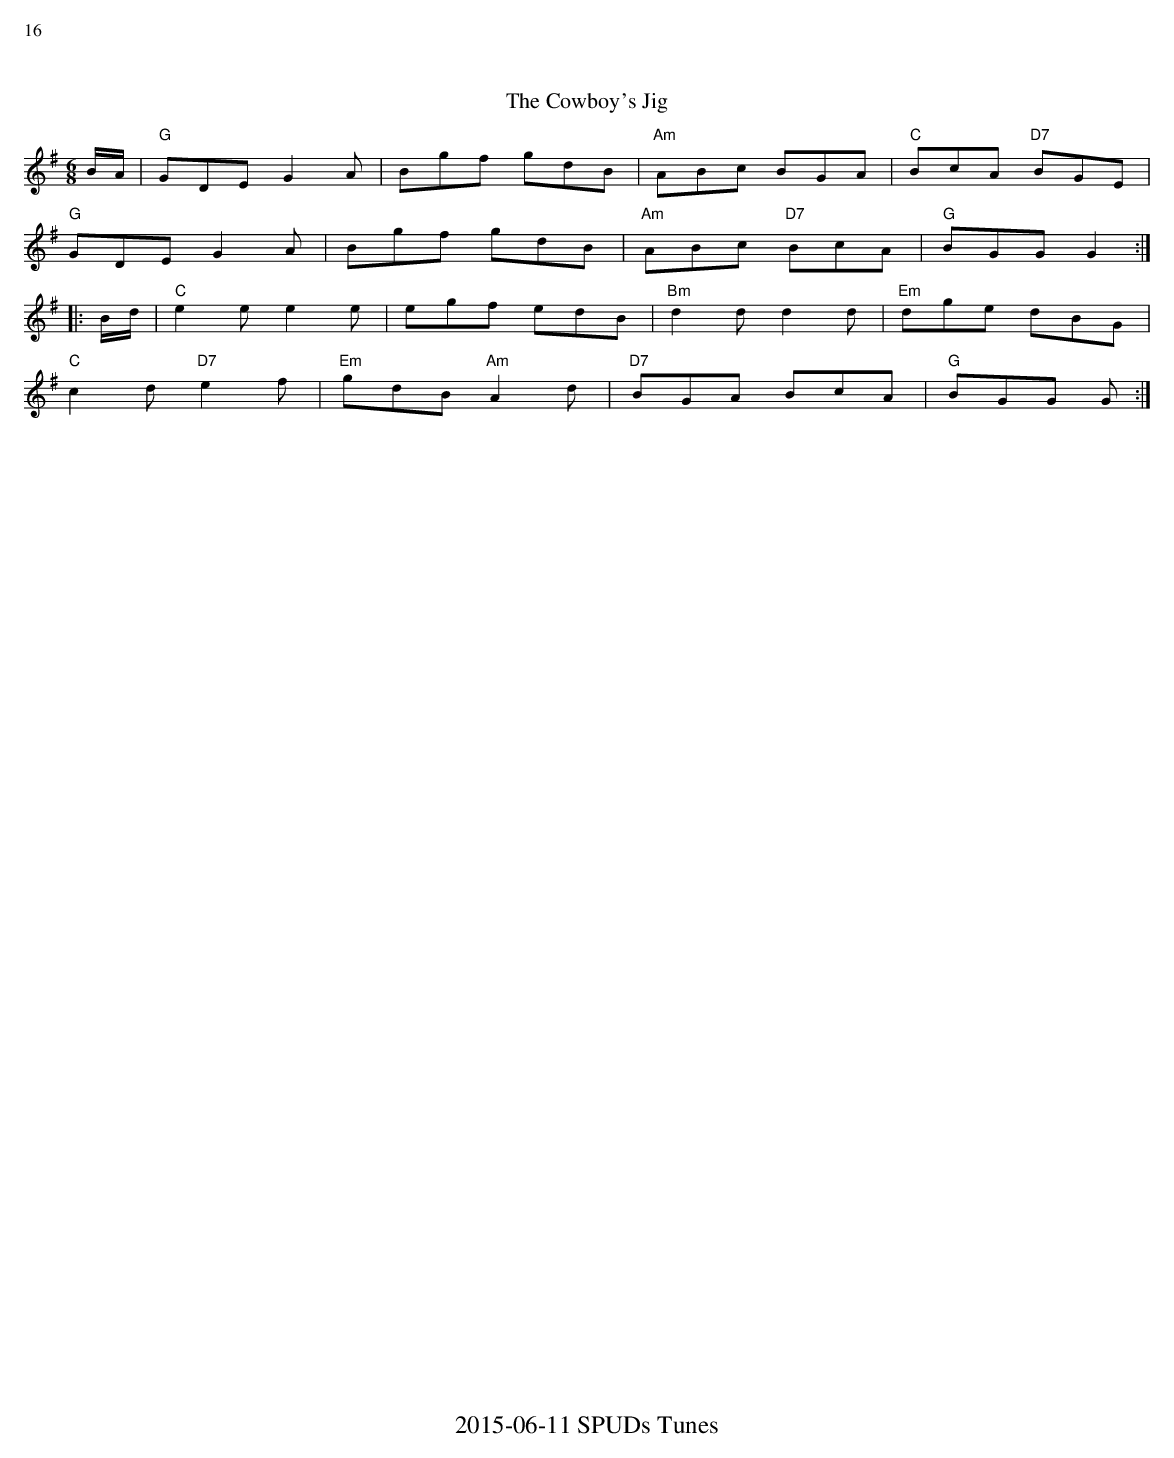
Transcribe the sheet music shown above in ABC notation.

X:1
%%text 16
T: The Cowboy's Jig
M: 6/8
L: 1/8
K: G
B/A/ | "G"GDE G2A | Bgf gdB | "Am"ABc BGA |"C" BcA "D7"BGE |
"G"GDE G2A | Bgf gdB | "Am"ABc "D7"BcA | "G"BGG G2 :|
|: B/d/ | "C"e2e e2e | egf edB | "Bm"d2d d2d |"Em" dge dBG |
"C"c2d "D7"e2f | "Em"gdB "Am"A2d | "D7"BGA BcA | "G"BGG G :|
